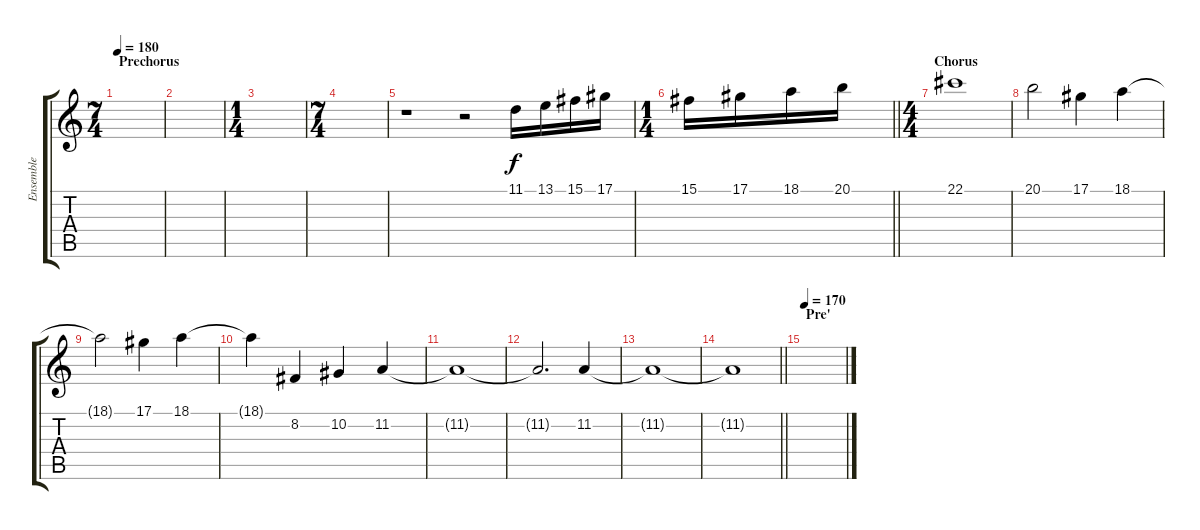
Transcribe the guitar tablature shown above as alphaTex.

\track ("Ensemble" "Ensemble") {instrument stringensemble1}
\staff {score tabs}
\tuning (Eb4 Bb3 Gb3 Db3 Ab2 Db2) {hide}
\ts (7 4)
\section ("" "Prechorus")
\tempo 180
\clef g2
\ks c
|
|
\ts (1 4)
|
\ts (7 4)
|
r.1 r.2 11.1.16{volume 9} 13.1.16 15.1.16 17.1.16 |
\ts (1 4)
\barLineRight lightlight
15.1.16 17.1.16 18.1.16 20.1.16 |
\ts (4 4)
\section ("" "Chorus")
22.1.1 |
20.1.2 17.1.4 18.1.4 |
18.1{t}.2 17.1.4 18.1.4 |
18.1{t}.4 8.2.4 10.2.4 11.2.4 |
11.2{t}.1 |
11.2{t}.2{d} 11.2.4 |
11.2{t}.1 |
\barLineRight lightlight
11.2{t}.1 |
\section ("" "Pre'")
\tempo 170
